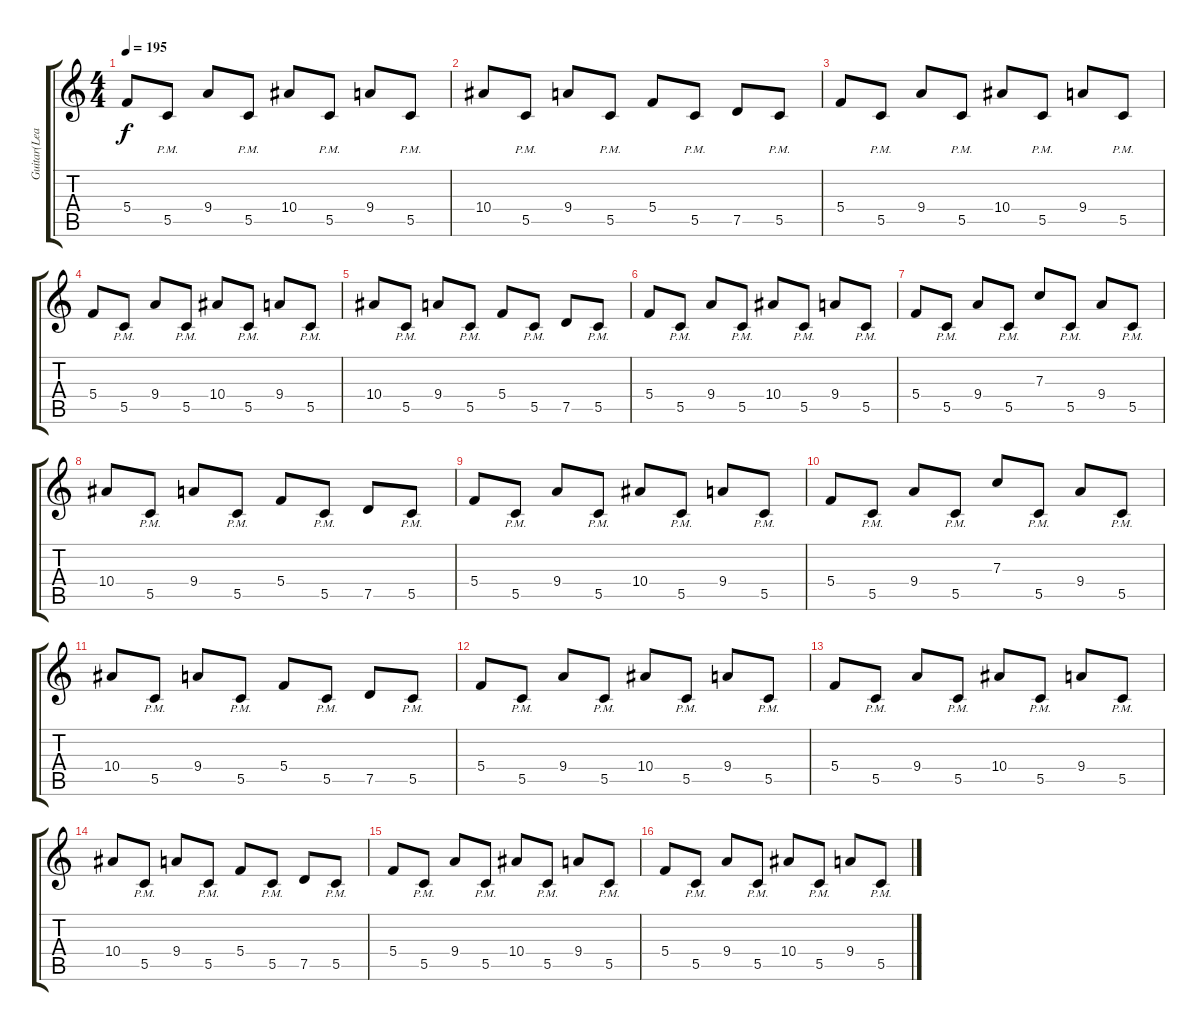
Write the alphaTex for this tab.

\track ("Guitar(Lead)" "Guitar(Lea") {instrument distortionguitar}
\staff {score tabs}
\tuning (D4 A3 F3 C3 G2 C2) {hide}
\ts (4 4)
\tempo 195
\clef g2
\ks c
5.4.8{dy f} 5.5{pm}.8 9.4.8 5.5{pm}.8 10.4.8 5.5{pm}.8 9.4.8 5.5{pm}.8 |
10.4.8 5.5{pm}.8 9.4.8 5.5{pm}.8 5.4.8 5.5{pm}.8 7.5.8 5.5{pm}.8 |
5.4.8 5.5{pm}.8 9.4.8 5.5{pm}.8 10.4.8 5.5{pm}.8 9.4.8 5.5{pm}.8 |
5.4.8 5.5{pm}.8 9.4.8 5.5{pm}.8 10.4.8 5.5{pm}.8 9.4.8 5.5{pm}.8 |
10.4.8 5.5{pm}.8 9.4.8 5.5{pm}.8 5.4.8 5.5{pm}.8 7.5.8 5.5{pm}.8 |
5.4.8 5.5{pm}.8 9.4.8 5.5{pm}.8 10.4.8 5.5{pm}.8 9.4.8 5.5{pm}.8 |
5.4.8 5.5{pm}.8 9.4.8 5.5{pm}.8 7.3.8 5.5{pm}.8 9.4.8 5.5{pm}.8 |
10.4.8 5.5{pm}.8 9.4.8 5.5{pm}.8 5.4.8 5.5{pm}.8 7.5.8 5.5{pm}.8 |
5.4.8 5.5{pm}.8 9.4.8 5.5{pm}.8 10.4.8 5.5{pm}.8 9.4.8 5.5{pm}.8 |
5.4.8 5.5{pm}.8 9.4.8 5.5{pm}.8 7.3.8 5.5{pm}.8 9.4.8 5.5{pm}.8 |
10.4.8 5.5{pm}.8 9.4.8 5.5{pm}.8 5.4.8 5.5{pm}.8 7.5.8 5.5{pm}.8 |
5.4.8 5.5{pm}.8 9.4.8 5.5{pm}.8 10.4.8 5.5{pm}.8 9.4.8 5.5{pm}.8 |
5.4.8 5.5{pm}.8 9.4.8 5.5{pm}.8 10.4.8 5.5{pm}.8 9.4.8 5.5{pm}.8 |
10.4.8 5.5{pm}.8 9.4.8 5.5{pm}.8 5.4.8 5.5{pm}.8 7.5.8 5.5{pm}.8 |
5.4.8 5.5{pm}.8 9.4.8 5.5{pm}.8 10.4.8 5.5{pm}.8 9.4.8 5.5{pm}.8 |
5.4.8 5.5{pm}.8 9.4.8 5.5{pm}.8 10.4.8 5.5{pm}.8 9.4.8 5.5{pm}.8
